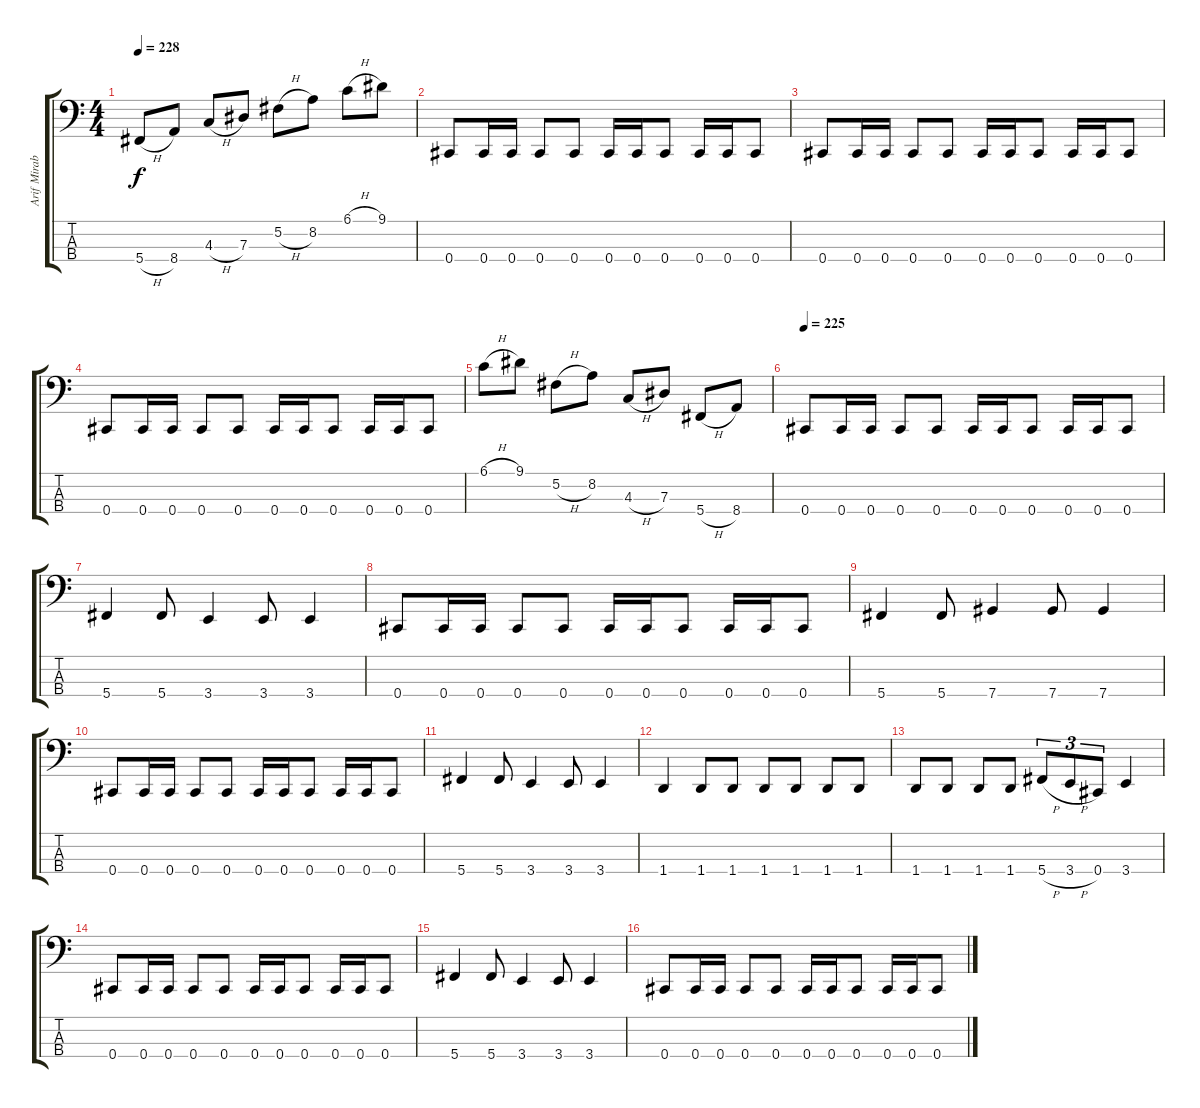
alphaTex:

\track ("Arif Mirabdolbaghi" "Arif Mirab") {instrument electricbassfinger}
\staff {score tabs}
\tuning (Gb2 Db2 Ab1 Db1) {hide}
\ts (4 4)
\tempo 228
\clef f4
\ks c
5.4{h}.8{dy f} 8.4.8 4.3{h}.8 7.3.8 5.2{h}.8 8.2.8 6.1{h}.8 9.1.8 |
0.4.8 0.4.16 0.4.16 0.4.8 0.4.8 0.4.16 0.4.16 0.4.8 0.4.16 0.4.16 0.4.8 |
0.4.8 0.4.16 0.4.16 0.4.8 0.4.8 0.4.16 0.4.16 0.4.8 0.4.16 0.4.16 0.4.8 |
0.4.8 0.4.16 0.4.16 0.4.8 0.4.8 0.4.16 0.4.16 0.4.8 0.4.16 0.4.16 0.4.8 |
6.1{h}.8 9.1.8 5.2{h}.8 8.2.8 4.3{h}.8 7.3.8 5.4{h}.8 8.4.8 |
\tempo 225
0.4.8 0.4.16 0.4.16 0.4.8 0.4.8 0.4.16 0.4.16 0.4.8 0.4.16 0.4.16 0.4.8 |
5.4.4 5.4.8 3.4.4 3.4.8 3.4.4 |
0.4.8 0.4.16 0.4.16 0.4.8 0.4.8 0.4.16 0.4.16 0.4.8 0.4.16 0.4.16 0.4.8 |
5.4.4 5.4.8 7.4.4 7.4.8 7.4.4 |
0.4.8 0.4.16 0.4.16 0.4.8 0.4.8 0.4.16 0.4.16 0.4.8 0.4.16 0.4.16 0.4.8 |
5.4.4 5.4.8 3.4.4 3.4.8 3.4.4 |
1.4.4 1.4.8 1.4.8 1.4.8 1.4.8 1.4.8 1.4.8 |
1.4.8 1.4.8 1.4.8 1.4.8 5.4{h}.8{tu (3 2)} 3.4{h}.8{tu (3 2)} 0.4.8{tu (3 2)} 3.4.4 |
0.4.8 0.4.16 0.4.16 0.4.8 0.4.8 0.4.16 0.4.16 0.4.8 0.4.16 0.4.16 0.4.8 |
5.4.4 5.4.8 3.4.4 3.4.8 3.4.4 |
0.4.8 0.4.16 0.4.16 0.4.8 0.4.8 0.4.16 0.4.16 0.4.8 0.4.16 0.4.16 0.4.8
